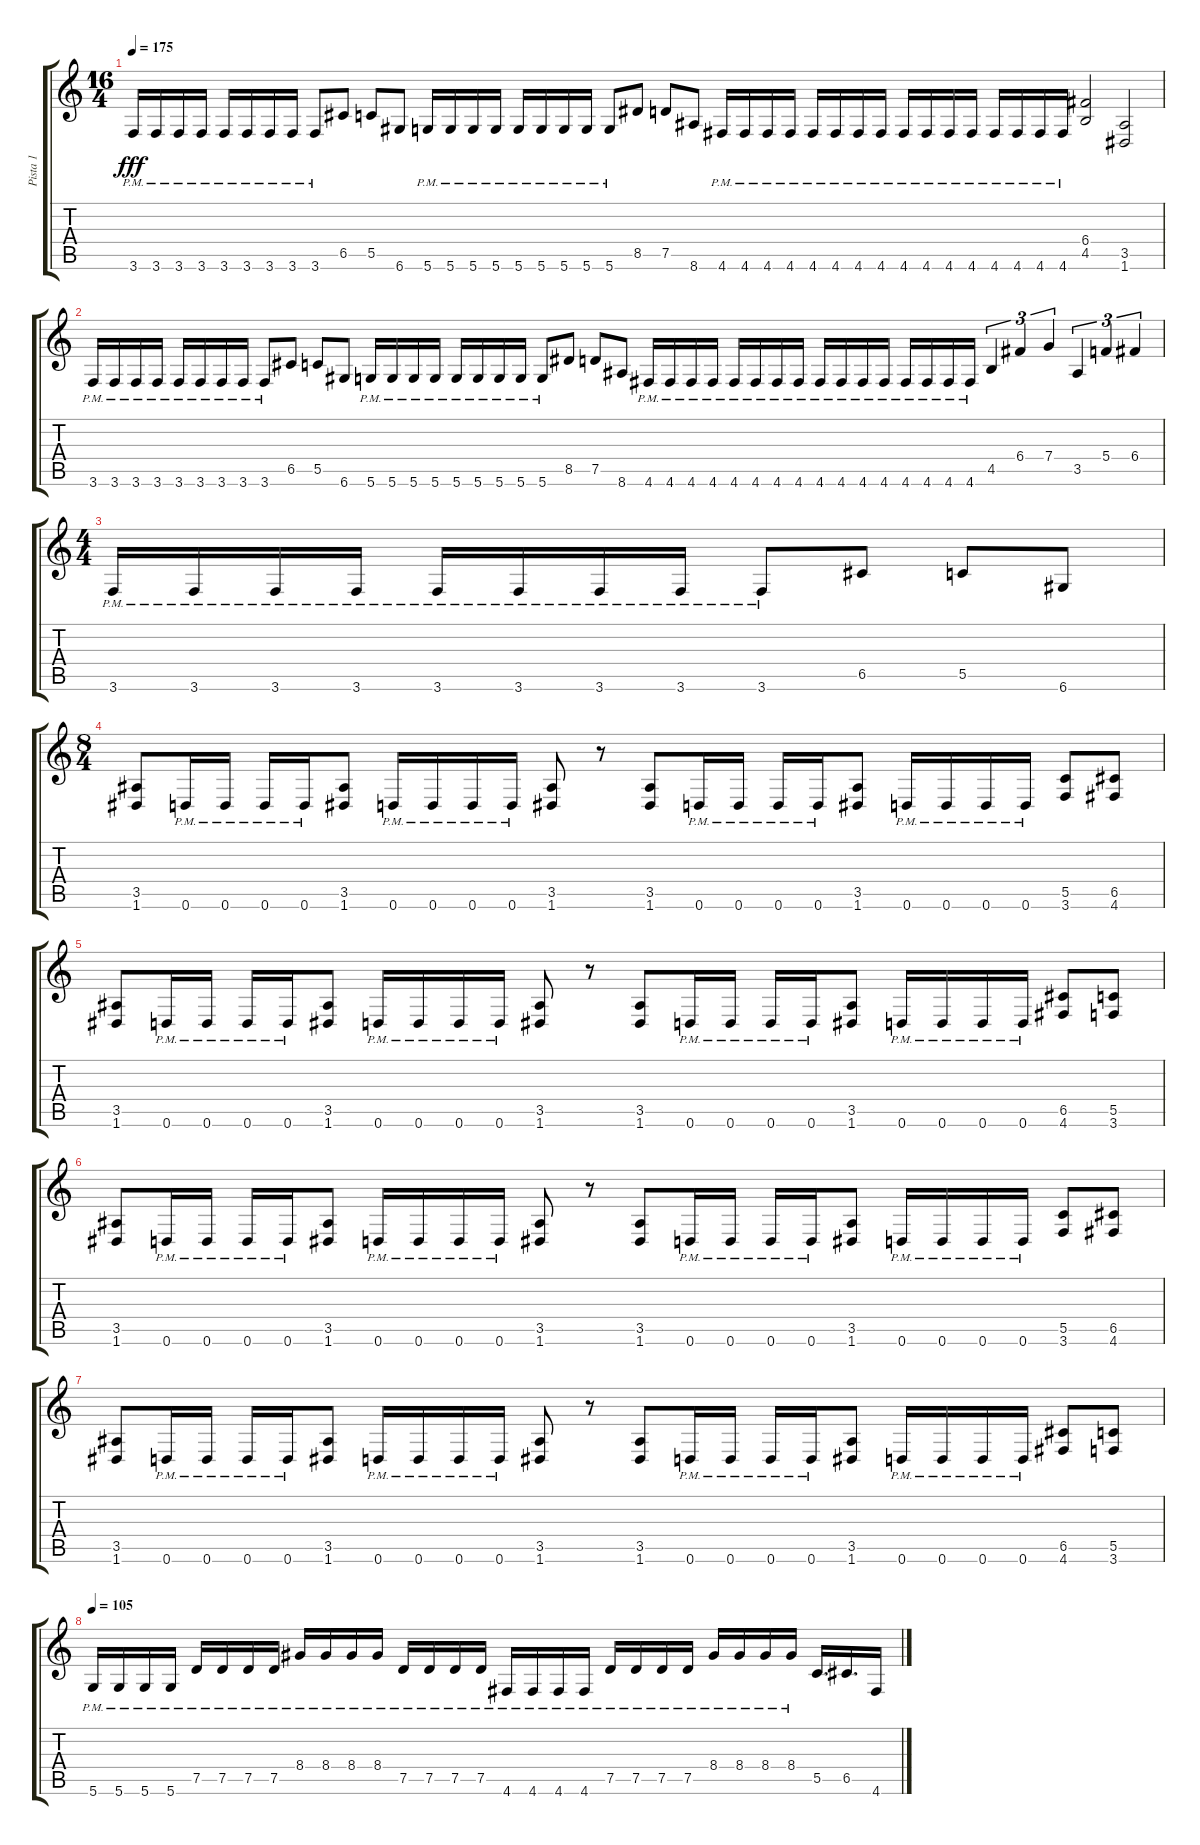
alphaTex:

\track ("Pista 1" "Pista 1") {instrument distortionguitar}
\staff {score tabs}
\tuning (D4 A3 F3 C3 G2 D2) {hide}
\ts (16 4)
\tempo 175
\clef g2
\ks c
3.6{pm}.16{dy fff} 3.6{pm}.16 3.6{pm}.16 3.6{pm}.16 3.6{pm}.16 3.6{pm}.16 3.6{pm}.16 3.6{pm}.16 3.6{pm}.8 6.5.8 5.5.8 6.6.8 5.6{pm}.16 5.6{pm}.16 5.6{pm}.16 5.6{pm}.16 5.6{pm}.16 5.6{pm}.16 5.6{pm}.16 5.6{pm}.16 5.6{pm}.8 8.5.8 7.5.8 8.6.8 4.6{pm}.16 4.6{pm}.16 4.6{pm}.16 4.6{pm}.16 4.6{pm}.16 4.6{pm}.16 4.6{pm}.16 4.6{pm}.16 4.6{pm}.16 4.6{pm}.16 4.6{pm}.16 4.6{pm}.16 4.6{pm}.16 4.6{pm}.16 4.6{pm}.16 4.6{pm}.16 (6.4 4.5).2 (3.5 1.6).2 |
3.6{pm}.16 3.6{pm}.16 3.6{pm}.16 3.6{pm}.16 3.6{pm}.16 3.6{pm}.16 3.6{pm}.16 3.6{pm}.16 3.6{pm}.8 6.5.8 5.5.8 6.6.8 5.6{pm}.16 5.6{pm}.16 5.6{pm}.16 5.6{pm}.16 5.6{pm}.16 5.6{pm}.16 5.6{pm}.16 5.6{pm}.16 5.6{pm}.8 8.5.8 7.5.8 8.6.8 4.6{pm}.16 4.6{pm}.16 4.6{pm}.16 4.6{pm}.16 4.6{pm}.16 4.6{pm}.16 4.6{pm}.16 4.6{pm}.16 4.6{pm}.16 4.6{pm}.16 4.6{pm}.16 4.6{pm}.16 4.6{pm}.16 4.6{pm}.16 4.6{pm}.16 4.6{pm}.16 4.5.4{tu (3 2)} 6.4.4{tu (3 2)} 7.4.4{tu (3 2)} 3.5.4{tu (3 2)} 5.4.4{tu (3 2)} 6.4.4{tu (3 2)} |
\ts (4 4)
3.6{pm}.16 3.6{pm}.16 3.6{pm}.16 3.6{pm}.16 3.6{pm}.16 3.6{pm}.16 3.6{pm}.16 3.6{pm}.16 3.6{pm}.8 6.5.8 5.5.8 6.6.8 |
\ts (8 4)
(3.5 1.6).8 0.6{pm}.16 0.6{pm}.16 0.6{pm}.16 0.6{pm}.16 (3.5 1.6).8 0.6{pm}.16 0.6{pm}.16 0.6{pm}.16 0.6{pm}.16 (3.5 1.6).8 r.8 (3.5 1.6).8 0.6{pm}.16 0.6{pm}.16 0.6{pm}.16 0.6{pm}.16 (3.5 1.6).8 0.6{pm}.16 0.6{pm}.16 0.6{pm}.16 0.6{pm}.16 (5.5 3.6).8 (6.5 4.6).8 |
(3.5 1.6).8 0.6{pm}.16 0.6{pm}.16 0.6{pm}.16 0.6{pm}.16 (3.5 1.6).8 0.6{pm}.16 0.6{pm}.16 0.6{pm}.16 0.6{pm}.16 (3.5 1.6).8 r.8 (3.5 1.6).8 0.6{pm}.16 0.6{pm}.16 0.6{pm}.16 0.6{pm}.16 (3.5 1.6).8 0.6{pm}.16 0.6{pm}.16 0.6{pm}.16 0.6{pm}.16 (6.5 4.6).8 (5.5 3.6).8 |
(3.5 1.6).8 0.6{pm}.16 0.6{pm}.16 0.6{pm}.16 0.6{pm}.16 (3.5 1.6).8 0.6{pm}.16 0.6{pm}.16 0.6{pm}.16 0.6{pm}.16 (3.5 1.6).8 r.8 (3.5 1.6).8 0.6{pm}.16 0.6{pm}.16 0.6{pm}.16 0.6{pm}.16 (3.5 1.6).8 0.6{pm}.16 0.6{pm}.16 0.6{pm}.16 0.6{pm}.16 (5.5 3.6).8 (6.5 4.6).8 |
(3.5 1.6).8 0.6{pm}.16 0.6{pm}.16 0.6{pm}.16 0.6{pm}.16 (3.5 1.6).8 0.6{pm}.16 0.6{pm}.16 0.6{pm}.16 0.6{pm}.16 (3.5 1.6).8 r.8 (3.5 1.6).8 0.6{pm}.16 0.6{pm}.16 0.6{pm}.16 0.6{pm}.16 (3.5 1.6).8 0.6{pm}.16 0.6{pm}.16 0.6{pm}.16 0.6{pm}.16 (6.5 4.6).8 (5.5 3.6).8 |
\tempo 105
5.6{pm}.16 5.6{pm}.16 5.6{pm}.16 5.6{pm}.16 7.5{pm}.16 7.5{pm}.16 7.5{pm}.16 7.5{pm}.16 8.4{pm}.16 8.4{pm}.16 8.4{pm}.16 8.4{pm}.16 7.5{pm}.16 7.5{pm}.16 7.5{pm}.16 7.5{pm}.16 4.6{pm}.16 4.6{pm}.16 4.6{pm}.16 4.6{pm}.16 7.5{pm}.16 7.5{pm}.16 7.5{pm}.16 7.5{pm}.16 8.4{pm}.16 8.4{pm}.16 8.4{pm}.16 8.4{pm}.16 5.5.16{d} 6.5.16{d} 4.6.16
